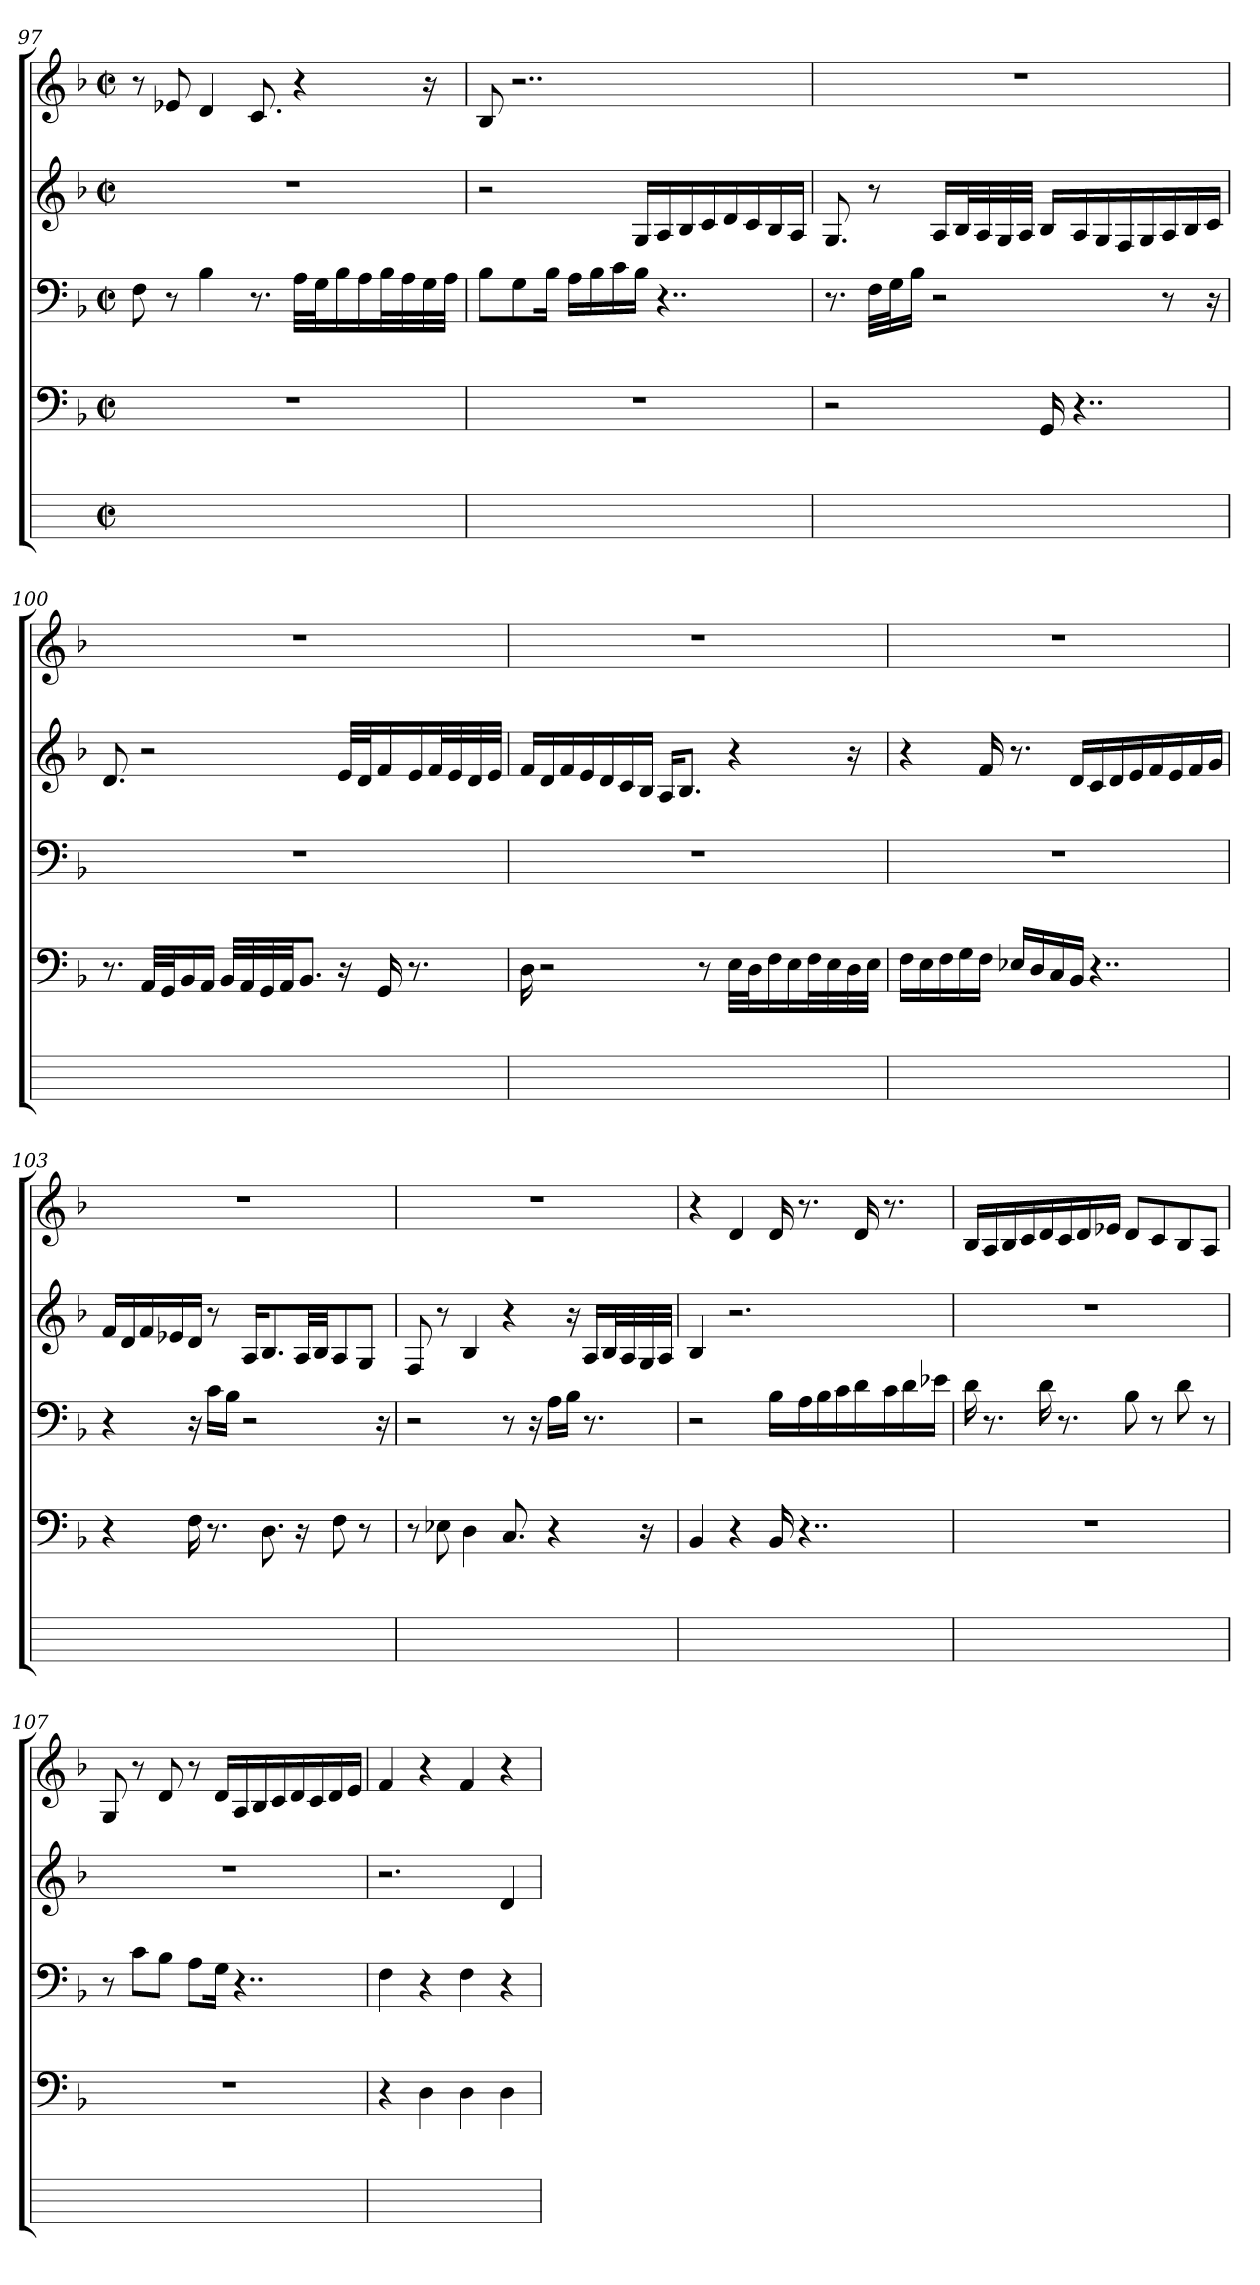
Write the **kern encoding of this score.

**kern	**kern	**kern	**kern	**kern
*part5	*part4	*part3	*part2	*part1
*staff5	*staff4	*staff3	*staff2	*staff1
*	*clefF4	*clefF4	*clefG2	*clefG2
*	*k[b-]	*k[b-]	*k[b-]	*k[b-]
*	*F:	*F:	*F:	*F:
*M2/2	*M2/2	*M2/2	*M2/2	*M2/2
*met(c|)	*met(c|)	*met(c|)	*met(c|)	*met(c|)
=97	=97	=97	=97	=97
1ryy	1r	8F	1r	8r
.	.	8r	.	8e-Xi
.	.	4B-	.	4d
.	.	8.r	.	8.c
.	.	32AjLLL	.	4r
.	.	32GjJ	.	.
.	.	16B-Z	.	.
.	.	16Aj	.	.
.	.	32B-jL	.	.
.	.	32Aj	.	.
.	.	32Gj	.	16r
.	.	32AjJJJ	.	.
=98	=98	=98	=98	=98
1ryy	1r	8B-L	2r	8B-
.	.	8Gj	.	2..r
.	.	16B-jJk	.	.
.	.	16AjLL	.	.
.	.	16B-j	.	.
.	.	16cj	.	.
.	.	16B-ZJJ	16GLL	.
.	.	4..r	16Aj	.
.	.	.	16B-j	.
.	.	.	16cj	.
.	.	.	16dj	.
.	.	.	16cj	.
.	.	.	16B-j	.
.	.	.	16AjJJ	.
=99	=99	=99	=99	=99
1ryy	2r	8.r	8.GZ	1r
.	.	32FjLLL	8r	.
.	.	32GjJ	.	.
.	.	16B-ZJJ	.	.
.	.	2r	16AjLL	.
.	.	.	32B-jL	.
.	.	.	32Aj	.
.	.	.	32Gj	.
.	.	.	32AjJJJ	.
.	16GG	.	16B-LL	.
.	4..r	.	16Aj	.
.	.	.	16Gj	.
.	.	.	16Fj	.
.	.	.	16G	.
.	.	8r	16Aj	.
.	.	.	16B-j	.
.	.	16r	16cjJJ	.
=100	=100	=100	=100	=100
1ryy	8.r	1r	8.d	1r
.	32AAjLLL	.	2r	.
.	32GGjJ	.	.	.
.	16BB-V	.	.	.
.	16AAjJJ	.	.	.
.	32BB-jLLL	.	.	.
.	32AAj	.	.	.
.	32GGj	.	.	.
.	32AAjJJ	.	.	.
.	8.BB-J	.	.	.
.	16r	.	32ejLLL	.
.	.	.	32djJ	.
.	16GG	.	16fV	.
.	8.r	.	16ej	.
.	.	.	32fjL	.
.	.	.	32ej	.
.	.	.	32dj	.
.	.	.	32ejJJJ	.
=101	=101	=101	=101	=101
1ryy	16D	1r	16fLL	1r
.	2r	.	16dj	.
.	.	.	16fj	.
.	.	.	16ej	.
.	.	.	16dj	.
.	.	.	16cj	.
.	.	.	16B-jJJ	.
.	.	.	16AjKL	.
.	.	.	8.B-J	.
.	8r	.	.	.
.	32EjLLL	.	4r	.
.	32DjJ	.	.	.
.	16FV	.	.	.
.	16Ej	.	.	.
.	32FjL	.	.	.
.	32Ej	.	.	.
.	32Dj	.	16r	.
.	32EjJJJ	.	.	.
=102	=102	=102	=102	=102
1ryy	16FLL	1r	4r	1r
.	16Ej	.	.	.
.	16Fj	.	.	.
.	16Gj	.	.	.
.	16FZJJ	.	16f	.
.	16E-XjLL	.	8.r	.
.	16Dj	.	.	.
.	16Cj	.	.	.
.	16BB-JJ	.	16dLL	.
.	4..r	.	16cj	.
.	.	.	16dj	.
.	.	.	16ej	.
.	.	.	16f	.
.	.	.	16ej	.
.	.	.	16fj	.
.	.	.	16gjJJ	.
=103	=103	=103	=103	=103
1ryy	4r	4r	16fjLL	1r
.	.	.	16dj	.
.	.	.	16fZ	.
.	.	.	16e-Xj	.
.	16F	16r	16dJJ	.
.	8.r	16cjLL	8r	.
.	.	16B-ZJJ	.	.
.	.	2r	16AjKL	.
.	8.D	.	8.B-	.
.	16r	.	32AjLL	.
.	.	.	32B-jJJ	.
.	8F	.	8A	.
.	8r	.	8GjJ	.
.	.	16r	.	.
=104	=104	=104	=104	=104
1ryy	8r	2r	8F	1r
.	8E-Xi	.	8r	.
.	4D	.	4B-	.
.	8.C	8r	4r	.
.	.	16r	.	.
.	4r	16AjLL	.	.
.	.	16B-ZJJ	16r	.
.	.	8.r	16AjLL	.
.	.	.	32B-jL	.
.	.	.	32Aj	.
.	16r	.	32Gj	.
.	.	.	32AjJJJ	.
=105	=105	=105	=105	=105
1ryy	4BB-	2r	4B-	4r
.	4r	.	2.r	4d
.	16BB-Z	16B-ZLL	.	16d
.	4..r	16Aj	.	8.r
.	.	16B-j	.	.
.	.	16cj	.	.
.	.	16d	.	16d
.	.	16cj	.	8.r
.	.	16dj	.	.
.	.	16e-XjJJ	.	.
=106	=106	=106	=106	=106
1ryy	1r	16d	1r	16B-LL
.	.	8.r	.	16Aj
.	.	.	.	16B-j
.	.	.	.	16cj
.	.	16d	.	16d
.	.	8.r	.	16cj
.	.	.	.	16dj
.	.	.	.	16e-XjJJ
.	.	8B-	.	8dZL
.	.	8r	.	8c
.	.	8d	.	8B-
.	.	8r	.	8AJ
=107	=107	=107	=107	=107
1ryy	1r	8r	1r	8G
.	.	8cL	.	8r
.	.	8B-J	.	8d
.	.	8AL	.	8r
.	.	16GJk	.	16dLL
.	.	4..r	.	16Aj
.	.	.	.	16B-j
.	.	.	.	16cj
.	.	.	.	16d
.	.	.	.	16cj
.	.	.	.	16dj
.	.	.	.	16ejJJ
=108	=108	=108	=108	=108
1ryy	4r	4F	2.r	4f
.	4D	4r	.	4r
.	4D	4FZ	.	4fZ
.	4D	4r	4d	4r
=	=	=	=	=
*-	*-	*-	*-	*-
